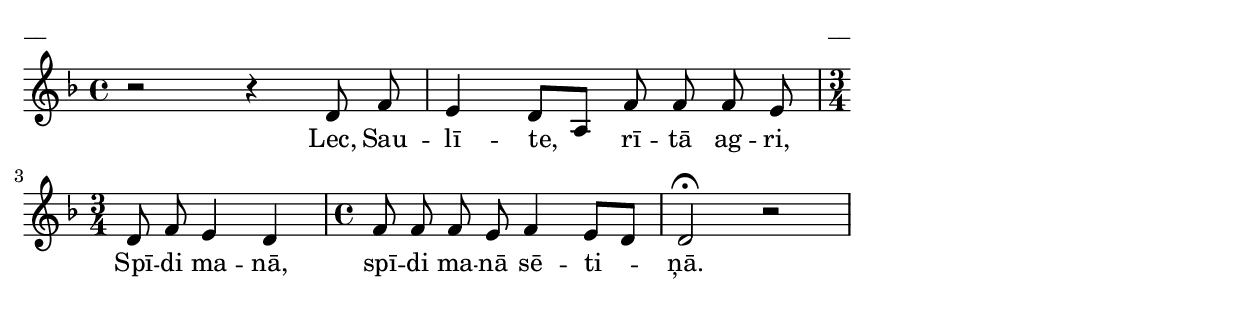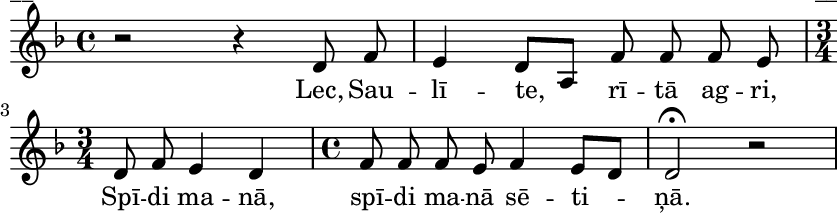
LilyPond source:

\version "2.13.18"
#(ly:set-option 'crop #t)

%\header {
%    title = "Lec, Saulīte, rītā agri"
%}
% Spēka dziesmas; p.18
\paper {
line-width = 14\cm
left-margin = 0.4\cm
between-system-padding = 0.1\cm
between-system-space = 0.1\cm
}
\layout {
indent = #0
ragged-last = ##f
}


voiceA = \relative c' {
\clef "treble"
\key d \minor
\time 4/4
r2 r4 d8 f | e4 d8[ a] f'8 f f e | 
\time 3/4
d8 f e4 d |
\time 4/4
f8 f f e f4 e8[ d] | d2\fermata r2 
} 

lyricA = \lyricmode {
Lec, Sau -- lī -- te, rī -- tā ag -- ri, 
Spī -- di ma -- nā, spī -- di ma -- nā sē -- ti -- ņā.  
}




fullScore = <<
\new Staff {
<<
\new Voice = "voiceA" { \oneVoice \autoBeamOff \voiceA }
\new Lyrics \lyricsto "voiceA" \lyricA
>>
}
>>

\score {
\fullScore
\header { piece = "__" opus = "__" }
}
\markup { \with-color #(x11-color 'white) \sans \smaller "__" }
\score {
\unfoldRepeats
\fullScore
\midi {
\context { \Staff \remove "Staff_performer" }
\context { \Voice \consists "Staff_performer" }
}
}


